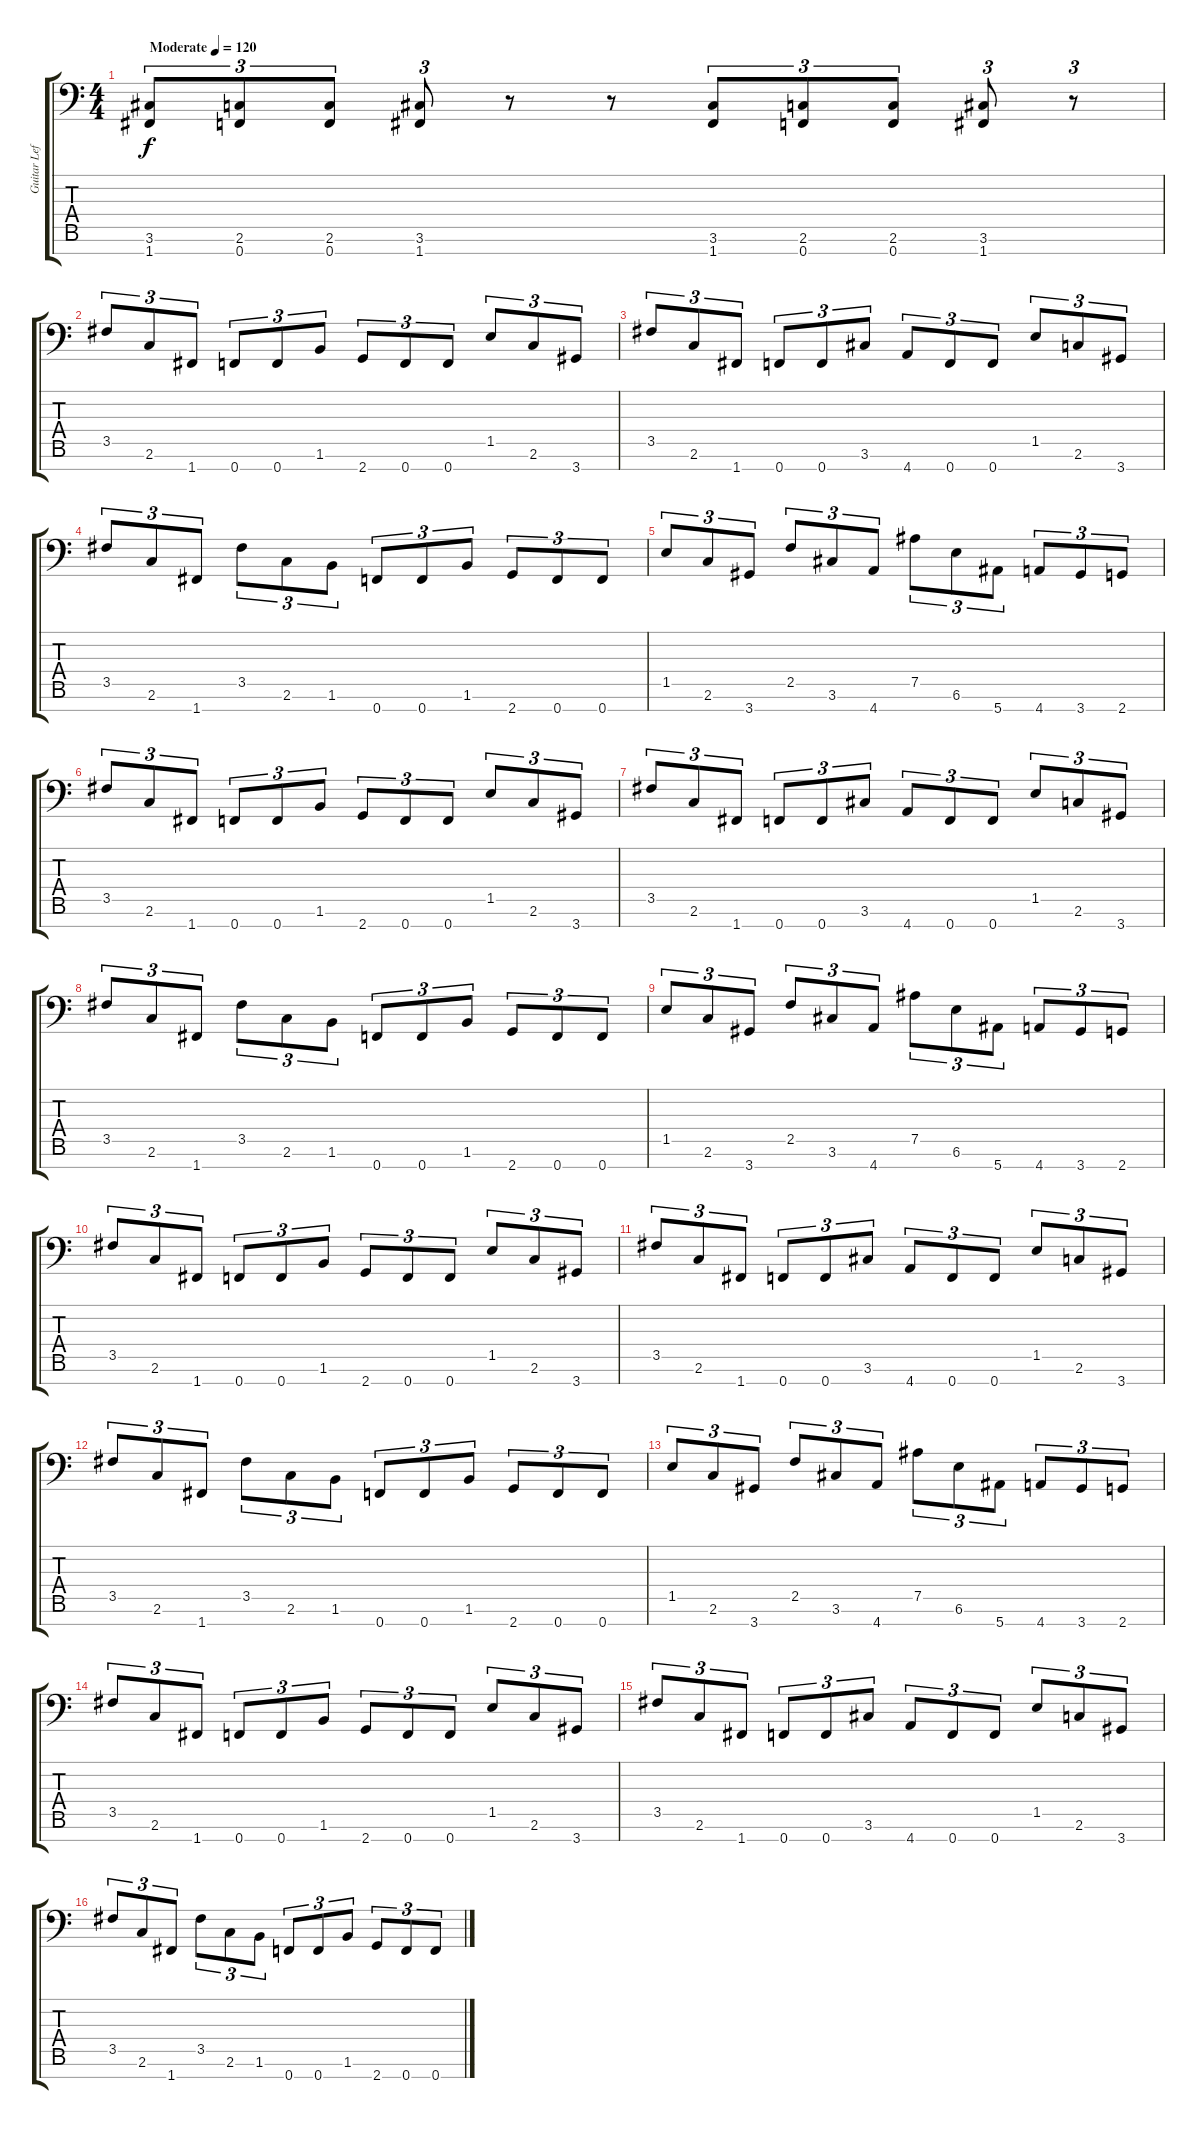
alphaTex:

\track ("Guitar Left" "Guitar Lef") {instrument distortionguitar}
\staff {score tabs}
\tuning (Bb3 F3 Db3 Ab2 Eb2 Bb1 F1) {hide}
\ts (4 4)
\tempo (120 "Moderate")
\clef f4
\ks c
(3.6 1.7).8{tu (3 2) dy f instrument distortionguitar} (2.6 0.7).8{tu (3 2)} (2.6 0.7).8{tu (3 2)} (3.6 1.7).8{tu (3 2)} r.8 r.8 (3.6 1.7).8{tu (3 2)} (2.6 0.7).8{tu (3 2)} (2.6 0.7).8{tu (3 2)} (3.6 1.7).8{tu (3 2)} r.8{tu (3 2)} |
3.5.8{tu (3 2)} 2.6.8{tu (3 2)} 1.7.8{tu (3 2)} 0.7.8{tu (3 2)} 0.7.8{tu (3 2)} 1.6.8{tu (3 2)} 2.7.8{tu (3 2)} 0.7.8{tu (3 2)} 0.7.8{tu (3 2)} 1.5.8{tu (3 2)} 2.6.8{tu (3 2)} 3.7.8{tu (3 2)} |
3.5.8{tu (3 2)} 2.6.8{tu (3 2)} 1.7.8{tu (3 2)} 0.7.8{tu (3 2)} 0.7.8{tu (3 2)} 3.6.8{tu (3 2)} 4.7.8{tu (3 2)} 0.7.8{tu (3 2)} 0.7.8{tu (3 2)} 1.5.8{tu (3 2)} 2.6.8{tu (3 2)} 3.7.8{tu (3 2)} |
3.5.8{tu (3 2)} 2.6.8{tu (3 2)} 1.7.8{tu (3 2)} 3.5.8{tu (3 2)} 2.6.8{tu (3 2)} 1.6.8{tu (3 2)} 0.7.8{tu (3 2)} 0.7.8{tu (3 2)} 1.6.8{tu (3 2)} 2.7.8{tu (3 2)} 0.7.8{tu (3 2)} 0.7.8{tu (3 2)} |
1.5.8{tu (3 2)} 2.6.8{tu (3 2)} 3.7.8{tu (3 2)} 2.5.8{tu (3 2)} 3.6.8{tu (3 2)} 4.7.8{tu (3 2)} 7.5.8{tu (3 2)} 6.6.8{tu (3 2)} 5.7.8{tu (3 2)} 4.7.8{tu (3 2)} 3.7.8{tu (3 2)} 2.7.8{tu (3 2)} |
3.5.8{tu (3 2)} 2.6.8{tu (3 2)} 1.7.8{tu (3 2)} 0.7.8{tu (3 2)} 0.7.8{tu (3 2)} 1.6.8{tu (3 2)} 2.7.8{tu (3 2)} 0.7.8{tu (3 2)} 0.7.8{tu (3 2)} 1.5.8{tu (3 2)} 2.6.8{tu (3 2)} 3.7.8{tu (3 2)} |
3.5.8{tu (3 2)} 2.6.8{tu (3 2)} 1.7.8{tu (3 2)} 0.7.8{tu (3 2)} 0.7.8{tu (3 2)} 3.6.8{tu (3 2)} 4.7.8{tu (3 2)} 0.7.8{tu (3 2)} 0.7.8{tu (3 2)} 1.5.8{tu (3 2)} 2.6.8{tu (3 2)} 3.7.8{tu (3 2)} |
3.5.8{tu (3 2)} 2.6.8{tu (3 2)} 1.7.8{tu (3 2)} 3.5.8{tu (3 2)} 2.6.8{tu (3 2)} 1.6.8{tu (3 2)} 0.7.8{tu (3 2)} 0.7.8{tu (3 2)} 1.6.8{tu (3 2)} 2.7.8{tu (3 2)} 0.7.8{tu (3 2)} 0.7.8{tu (3 2)} |
1.5.8{tu (3 2)} 2.6.8{tu (3 2)} 3.7.8{tu (3 2)} 2.5.8{tu (3 2)} 3.6.8{tu (3 2)} 4.7.8{tu (3 2)} 7.5.8{tu (3 2)} 6.6.8{tu (3 2)} 5.7.8{tu (3 2)} 4.7.8{tu (3 2)} 3.7.8{tu (3 2)} 2.7.8{tu (3 2)} |
3.5.8{tu (3 2)} 2.6.8{tu (3 2)} 1.7.8{tu (3 2)} 0.7.8{tu (3 2)} 0.7.8{tu (3 2)} 1.6.8{tu (3 2)} 2.7.8{tu (3 2)} 0.7.8{tu (3 2)} 0.7.8{tu (3 2)} 1.5.8{tu (3 2)} 2.6.8{tu (3 2)} 3.7.8{tu (3 2)} |
3.5.8{tu (3 2)} 2.6.8{tu (3 2)} 1.7.8{tu (3 2)} 0.7.8{tu (3 2)} 0.7.8{tu (3 2)} 3.6.8{tu (3 2)} 4.7.8{tu (3 2)} 0.7.8{tu (3 2)} 0.7.8{tu (3 2)} 1.5.8{tu (3 2)} 2.6.8{tu (3 2)} 3.7.8{tu (3 2)} |
3.5.8{tu (3 2)} 2.6.8{tu (3 2)} 1.7.8{tu (3 2)} 3.5.8{tu (3 2)} 2.6.8{tu (3 2)} 1.6.8{tu (3 2)} 0.7.8{tu (3 2)} 0.7.8{tu (3 2)} 1.6.8{tu (3 2)} 2.7.8{tu (3 2)} 0.7.8{tu (3 2)} 0.7.8{tu (3 2)} |
1.5.8{tu (3 2)} 2.6.8{tu (3 2)} 3.7.8{tu (3 2)} 2.5.8{tu (3 2)} 3.6.8{tu (3 2)} 4.7.8{tu (3 2)} 7.5.8{tu (3 2)} 6.6.8{tu (3 2)} 5.7.8{tu (3 2)} 4.7.8{tu (3 2)} 3.7.8{tu (3 2)} 2.7.8{tu (3 2)} |
3.5.8{tu (3 2)} 2.6.8{tu (3 2)} 1.7.8{tu (3 2)} 0.7.8{tu (3 2)} 0.7.8{tu (3 2)} 1.6.8{tu (3 2)} 2.7.8{tu (3 2)} 0.7.8{tu (3 2)} 0.7.8{tu (3 2)} 1.5.8{tu (3 2)} 2.6.8{tu (3 2)} 3.7.8{tu (3 2)} |
3.5.8{tu (3 2)} 2.6.8{tu (3 2)} 1.7.8{tu (3 2)} 0.7.8{tu (3 2)} 0.7.8{tu (3 2)} 3.6.8{tu (3 2)} 4.7.8{tu (3 2)} 0.7.8{tu (3 2)} 0.7.8{tu (3 2)} 1.5.8{tu (3 2)} 2.6.8{tu (3 2)} 3.7.8{tu (3 2)} |
3.5.8{tu (3 2)} 2.6.8{tu (3 2)} 1.7.8{tu (3 2)} 3.5.8{tu (3 2)} 2.6.8{tu (3 2)} 1.6.8{tu (3 2)} 0.7.8{tu (3 2)} 0.7.8{tu (3 2)} 1.6.8{tu (3 2)} 2.7.8{tu (3 2)} 0.7.8{tu (3 2)} 0.7.8{tu (3 2)}
